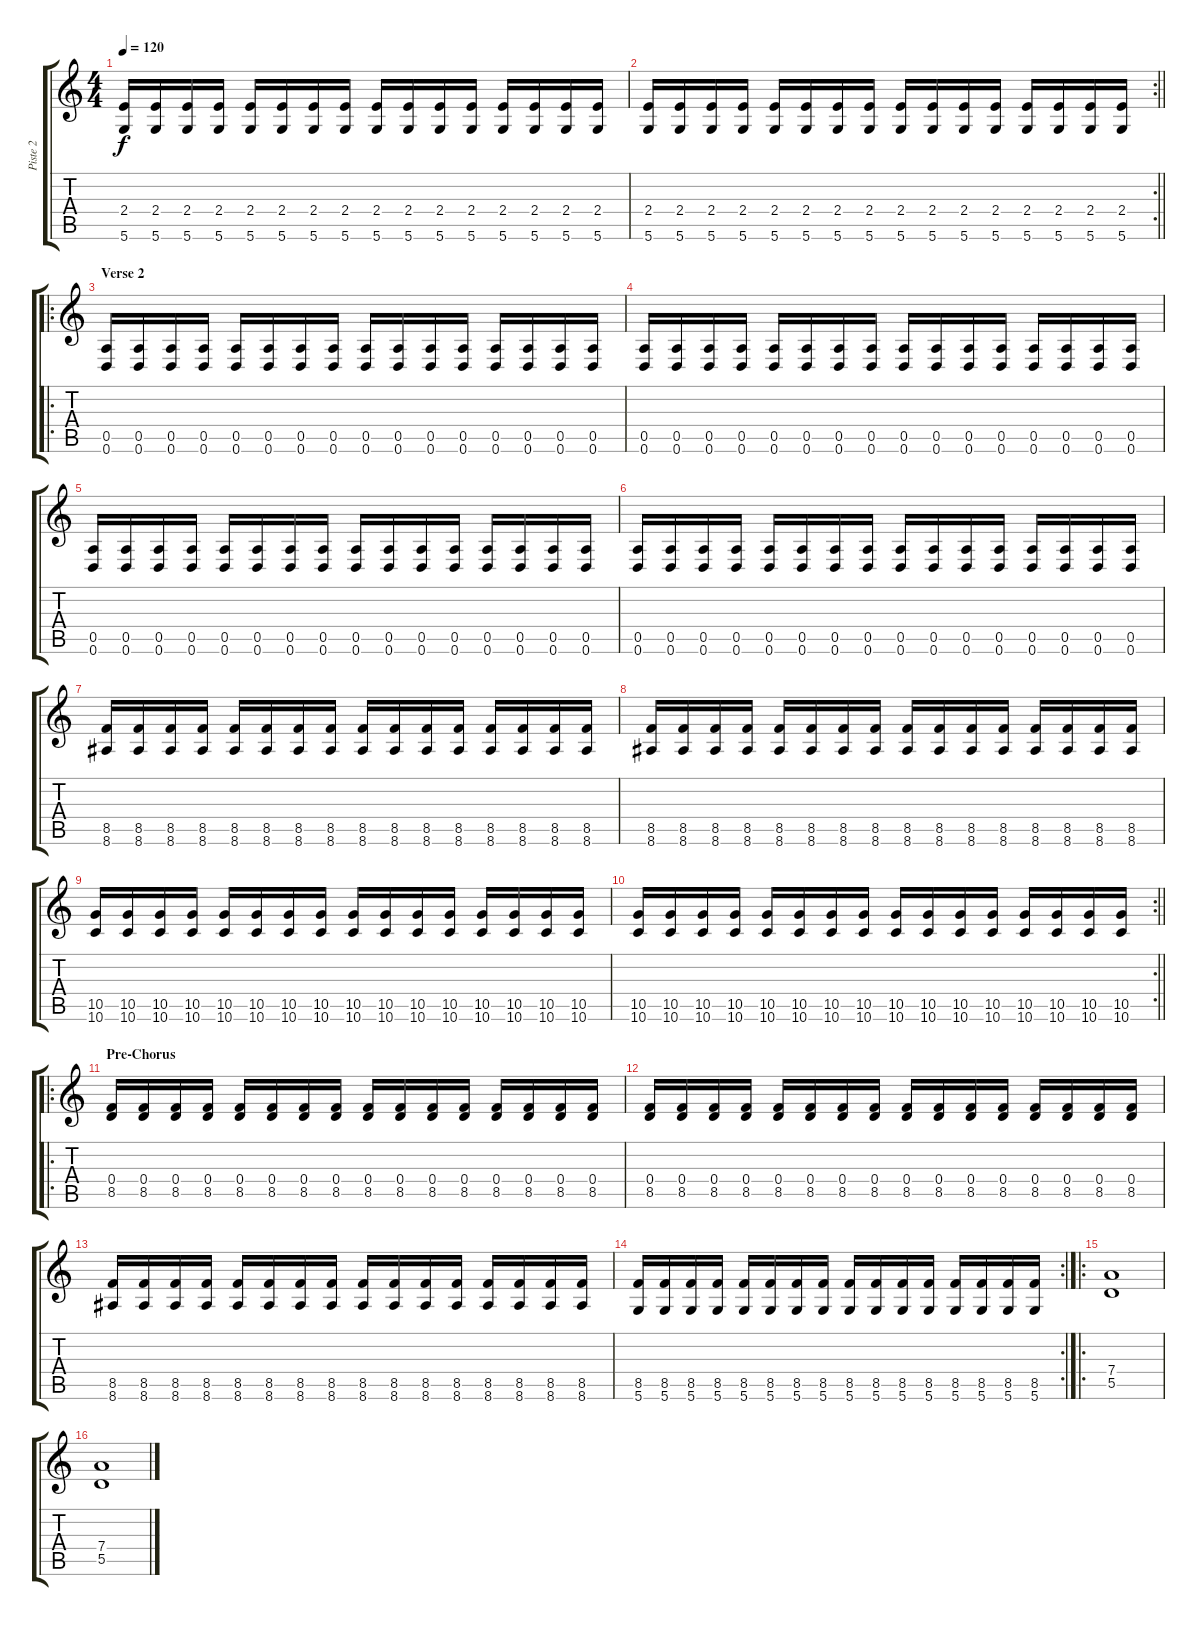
\track ("Piste 2" "Piste 2") {instrument distortionguitar}
\staff {score tabs}
\tuning (E4 B3 G3 D3 A2 D2) {hide}
\ts (4 4)
\tempo 120
\clef g2
\ks c
(2.4 5.6).16{dy f} (2.4 5.6).16 (2.4 5.6).16 (2.4 5.6).16 (2.4 5.6).16 (2.4 5.6).16 (2.4 5.6).16 (2.4 5.6).16 (2.4 5.6).16 (2.4 5.6).16 (2.4 5.6).16 (2.4 5.6).16 (2.4 5.6).16 (2.4 5.6).16 (2.4 5.6).16 (2.4 5.6).16 |
\rc 2
\barLineRight lightlight
(2.4 5.6).16 (2.4 5.6).16 (2.4 5.6).16 (2.4 5.6).16 (2.4 5.6).16 (2.4 5.6).16 (2.4 5.6).16 (2.4 5.6).16 (2.4 5.6).16 (2.4 5.6).16 (2.4 5.6).16 (2.4 5.6).16 (2.4 5.6).16 (2.4 5.6).16 (2.4 5.6).16 (2.4 5.6).16 |
\ro
\section ("" "Verse 2")
(0.5 0.6).16 (0.5 0.6).16 (0.5 0.6).16 (0.5 0.6).16 (0.5 0.6).16 (0.5 0.6).16 (0.5 0.6).16 (0.5 0.6).16 (0.5 0.6).16 (0.5 0.6).16 (0.5 0.6).16 (0.5 0.6).16 (0.5 0.6).16 (0.5 0.6).16 (0.5 0.6).16 (0.5 0.6).16 |
(0.5 0.6).16 (0.5 0.6).16 (0.5 0.6).16 (0.5 0.6).16 (0.5 0.6).16 (0.5 0.6).16 (0.5 0.6).16 (0.5 0.6).16 (0.5 0.6).16 (0.5 0.6).16 (0.5 0.6).16 (0.5 0.6).16 (0.5 0.6).16 (0.5 0.6).16 (0.5 0.6).16 (0.5 0.6).16 |
(0.5 0.6).16 (0.5 0.6).16 (0.5 0.6).16 (0.5 0.6).16 (0.5 0.6).16 (0.5 0.6).16 (0.5 0.6).16 (0.5 0.6).16 (0.5 0.6).16 (0.5 0.6).16 (0.5 0.6).16 (0.5 0.6).16 (0.5 0.6).16 (0.5 0.6).16 (0.5 0.6).16 (0.5 0.6).16 |
(0.5 0.6).16 (0.5 0.6).16 (0.5 0.6).16 (0.5 0.6).16 (0.5 0.6).16 (0.5 0.6).16 (0.5 0.6).16 (0.5 0.6).16 (0.5 0.6).16 (0.5 0.6).16 (0.5 0.6).16 (0.5 0.6).16 (0.5 0.6).16 (0.5 0.6).16 (0.5 0.6).16 (0.5 0.6).16 |
(8.5 8.6).16 (8.5 8.6).16 (8.5 8.6).16 (8.5 8.6).16 (8.5 8.6).16 (8.5 8.6).16 (8.5 8.6).16 (8.5 8.6).16 (8.5 8.6).16 (8.5 8.6).16 (8.5 8.6).16 (8.5 8.6).16 (8.5 8.6).16 (8.5 8.6).16 (8.5 8.6).16 (8.5 8.6).16 |
(8.5 8.6).16 (8.5 8.6).16 (8.5 8.6).16 (8.5 8.6).16 (8.5 8.6).16 (8.5 8.6).16 (8.5 8.6).16 (8.5 8.6).16 (8.5 8.6).16 (8.5 8.6).16 (8.5 8.6).16 (8.5 8.6).16 (8.5 8.6).16 (8.5 8.6).16 (8.5 8.6).16 (8.5 8.6).16 |
(10.5 10.6).16 (10.5 10.6).16 (10.5 10.6).16 (10.5 10.6).16 (10.5 10.6).16 (10.5 10.6).16 (10.5 10.6).16 (10.5 10.6).16 (10.5 10.6).16 (10.5 10.6).16 (10.5 10.6).16 (10.5 10.6).16 (10.5 10.6).16 (10.5 10.6).16 (10.5 10.6).16 (10.5 10.6).16 |
\rc 2
\barLineRight lightlight
(10.5 10.6).16 (10.5 10.6).16 (10.5 10.6).16 (10.5 10.6).16 (10.5 10.6).16 (10.5 10.6).16 (10.5 10.6).16 (10.5 10.6).16 (10.5 10.6).16 (10.5 10.6).16 (10.5 10.6).16 (10.5 10.6).16 (10.5 10.6).16 (10.5 10.6).16 (10.5 10.6).16 (10.5 10.6).16 |
\ro
\section ("" "Pre-Chorus")
(0.4 8.5).16 (0.4 8.5).16 (0.4 8.5).16 (0.4 8.5).16 (0.4 8.5).16 (0.4 8.5).16 (0.4 8.5).16 (0.4 8.5).16 (0.4 8.5).16 (0.4 8.5).16 (0.4 8.5).16 (0.4 8.5).16 (0.4 8.5).16 (0.4 8.5).16 (0.4 8.5).16 (0.4 8.5).16 |
(0.4 8.5).16 (0.4 8.5).16 (0.4 8.5).16 (0.4 8.5).16 (0.4 8.5).16 (0.4 8.5).16 (0.4 8.5).16 (0.4 8.5).16 (0.4 8.5).16 (0.4 8.5).16 (0.4 8.5).16 (0.4 8.5).16 (0.4 8.5).16 (0.4 8.5).16 (0.4 8.5).16 (0.4 8.5).16 |
(8.5 8.6).16 (8.5 8.6).16 (8.5 8.6).16 (8.5 8.6).16 (8.5 8.6).16 (8.5 8.6).16 (8.5 8.6).16 (8.5 8.6).16 (8.5 8.6).16 (8.5 8.6).16 (8.5 8.6).16 (8.5 8.6).16 (8.5 8.6).16 (8.5 8.6).16 (8.5 8.6).16 (8.5 8.6).16 |
\rc 2
(8.5 5.6).16 (8.5 5.6).16 (8.5 5.6).16 (8.5 5.6).16 (8.5 5.6).16 (8.5 5.6).16 (8.5 5.6).16 (8.5 5.6).16 (8.5 5.6).16 (8.5 5.6).16 (8.5 5.6).16 (8.5 5.6).16 (8.5 5.6).16 (8.5 5.6).16 (8.5 5.6).16 (8.5 5.6).16 |
\ro
(7.4 5.5).1 |
(7.4 5.5).1
